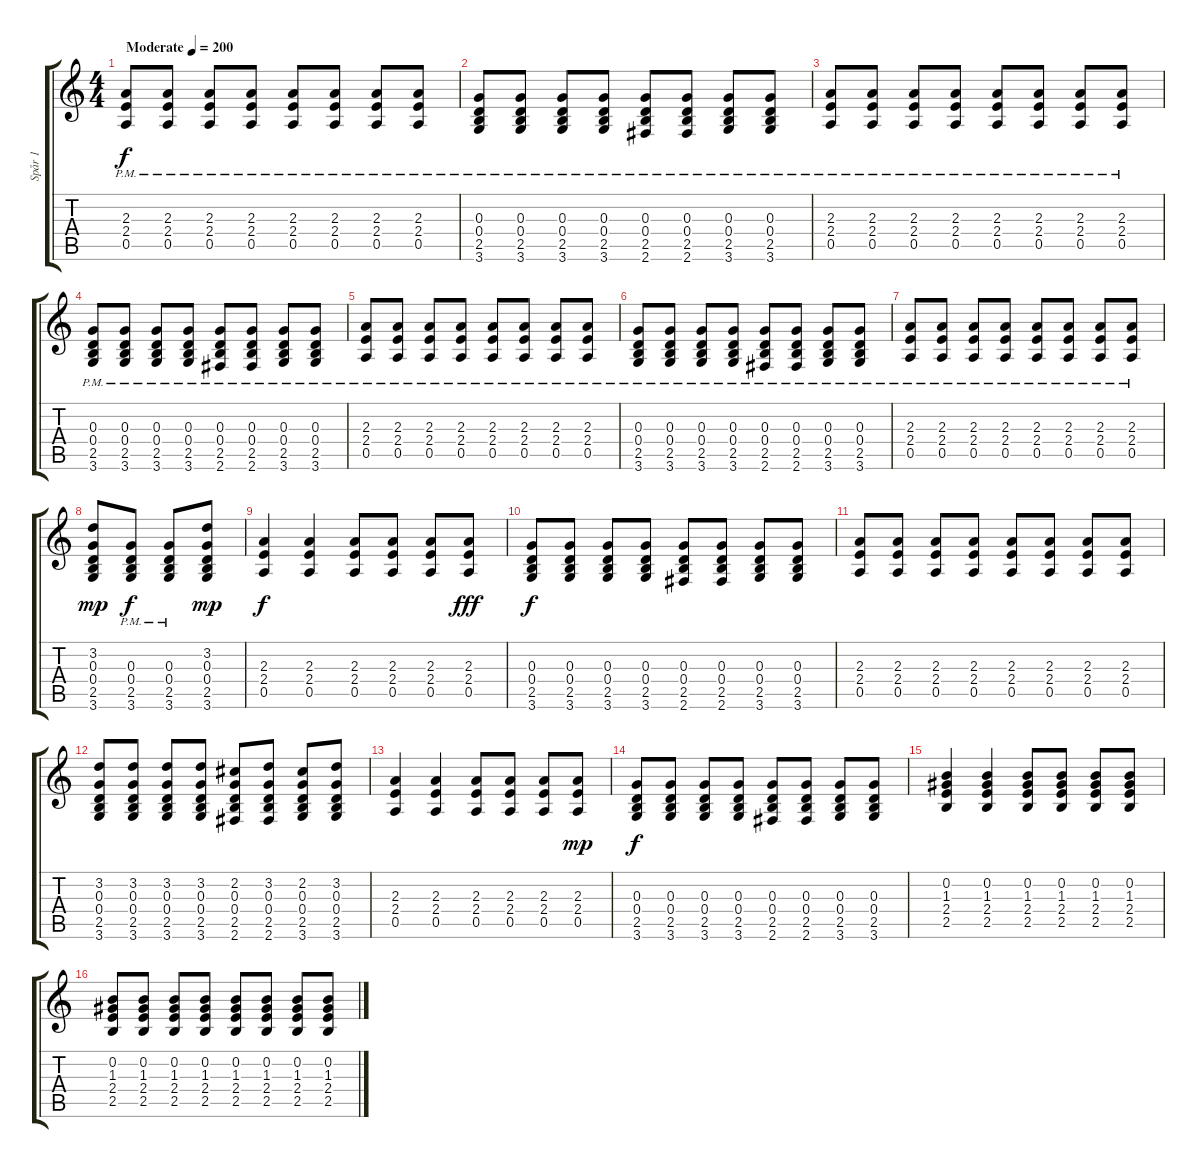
\track ("Spår 1" "Spår 1") {instrument acousticguitarnylon}
\staff {score tabs}
\tuning (E4 B3 G3 D3 A2 E2) {hide}
\ts (4 4)
\tempo (200 "Moderate")
\clef g2
\ks c
(2.3{pm} 2.4{pm} 0.5{pm}).8{dy f instrument acousticguitarnylon} (2.3{pm} 2.4{pm} 0.5{pm}).8 (2.3{pm} 2.4{pm} 0.5{pm}).8 (2.3{pm} 2.4{pm} 0.5{pm}).8 (2.3{pm} 2.4{pm} 0.5{pm}).8 (2.3{pm} 2.4{pm} 0.5{pm}).8 (2.3{pm} 2.4{pm} 0.5{pm}).8 (2.3{pm} 2.4{pm} 0.5{pm}).8 |
(0.3{pm} 0.4{pm} 2.5{pm} 3.6{pm}).8 (0.3{pm} 0.4{pm} 2.5{pm} 3.6{pm}).8 (0.3{pm} 0.4{pm} 2.5{pm} 3.6{pm}).8 (0.3{pm} 0.4{pm} 2.5{pm} 3.6{pm}).8 (0.3{pm} 0.4{pm} 2.5{pm} 2.6{pm}).8 (0.3{pm} 0.4{pm} 2.5{pm} 2.6{pm}).8 (0.3{pm} 0.4{pm} 2.5{pm} 3.6{pm}).8 (0.3{pm} 0.4{pm} 2.5{pm} 3.6{pm}).8 |
(2.3{pm} 2.4{pm} 0.5{pm}).8 (2.3{pm} 2.4{pm} 0.5{pm}).8 (2.3{pm} 2.4{pm} 0.5{pm}).8 (2.3{pm} 2.4{pm} 0.5{pm}).8 (2.3{pm} 2.4{pm} 0.5{pm}).8 (2.3{pm} 2.4{pm} 0.5{pm}).8 (2.3{pm} 2.4{pm} 0.5{pm}).8 (2.3{pm} 2.4{pm} 0.5{pm}).8 |
(0.3{pm} 0.4{pm} 2.5{pm} 3.6{pm}).8 (0.3{pm} 0.4{pm} 2.5{pm} 3.6{pm}).8 (0.3{pm} 0.4{pm} 2.5{pm} 3.6{pm}).8 (0.3{pm} 0.4{pm} 2.5{pm} 3.6{pm}).8 (0.3{pm} 0.4{pm} 2.5{pm} 2.6{pm}).8 (0.3{pm} 0.4{pm} 2.5{pm} 2.6{pm}).8 (0.3{pm} 0.4{pm} 2.5{pm} 3.6{pm}).8 (0.3{pm} 0.4{pm} 2.5{pm} 3.6{pm}).8 |
(2.3{pm} 2.4{pm} 0.5{pm}).8 (2.3{pm} 2.4{pm} 0.5{pm}).8 (2.3{pm} 2.4{pm} 0.5{pm}).8 (2.3{pm} 2.4{pm} 0.5{pm}).8 (2.3{pm} 2.4{pm} 0.5{pm}).8 (2.3{pm} 2.4{pm} 0.5{pm}).8 (2.3{pm} 2.4{pm} 0.5{pm}).8 (2.3{pm} 2.4{pm} 0.5{pm}).8 |
(0.3{pm} 0.4{pm} 2.5{pm} 3.6{pm}).8 (0.3{pm} 0.4{pm} 2.5{pm} 3.6{pm}).8 (0.3{pm} 0.4{pm} 2.5{pm} 3.6{pm}).8 (0.3{pm} 0.4{pm} 2.5{pm} 3.6{pm}).8 (0.3{pm} 0.4{pm} 2.5{pm} 2.6{pm}).8 (0.3{pm} 0.4{pm} 2.5{pm} 2.6{pm}).8 (0.3{pm} 0.4{pm} 2.5{pm} 3.6{pm}).8 (0.3{pm} 0.4{pm} 2.5{pm} 3.6{pm}).8 |
(2.3{pm} 2.4{pm} 0.5{pm}).8 (2.3{pm} 2.4{pm} 0.5{pm}).8 (2.3{pm} 2.4{pm} 0.5{pm}).8 (2.3{pm} 2.4{pm} 0.5{pm}).8 (2.3{pm} 2.4{pm} 0.5{pm}).8 (2.3{pm} 2.4{pm} 0.5{pm}).8 (2.3{pm} 2.4{pm} 0.5{pm}).8 (2.3{pm} 2.4{pm} 0.5{pm}).8 |
(3.2 0.3 0.4 2.5 3.6).8{dy mp} (0.3{pm} 0.4{pm} 2.5{pm} 3.6{pm}).8{dy f} (0.3{pm} 0.4{pm} 2.5{pm} 3.6{pm}).8 (3.2 0.3 0.4 2.5 3.6).8{dy mp} |
(2.3 2.4 0.5).4{dy f} (2.3 2.4 0.5).4 (2.3 2.4 0.5).8 (2.3 2.4 0.5).8 (2.3 2.4 0.5).8 (2.3 2.4 0.5).8{dy fff} |
(0.3 0.4 2.5 3.6).8{dy f} (0.3 0.4 2.5 3.6).8 (0.3 0.4 2.5 3.6).8 (0.3 0.4 2.5 3.6).8 (0.3 0.4 2.5 2.6).8 (0.3 0.4 2.5 2.6).8 (0.3 0.4 2.5 3.6).8 (0.3 0.4 2.5 3.6).8 |
(2.3 2.4 0.5).8 (2.3 2.4 0.5).8 (2.3 2.4 0.5).8 (2.3 2.4 0.5).8 (2.3 2.4 0.5).8 (2.3 2.4 0.5).8 (2.3 2.4 0.5).8 (2.3 2.4 0.5).8 |
(3.2 0.3 0.4 2.5 3.6).8 (3.2 0.3 0.4 2.5 3.6).8 (3.2 0.3 0.4 2.5 3.6).8 (3.2 0.3 0.4 2.5 3.6).8 (2.2 0.3 0.4 2.5 2.6).8 (3.2 0.3 0.4 2.5 2.6).8 (2.2 0.3 0.4 2.5 3.6).8 (3.2 0.3 0.4 2.5 3.6).8 |
(2.3 2.4 0.5).4 (2.3 2.4 0.5).4 (2.3 2.4 0.5).8 (2.3 2.4 0.5).8 (2.3 2.4 0.5).8 (2.3 2.4 0.5).8{dy mp} |
(0.3 0.4 2.5 3.6).8{dy f} (0.3 0.4 2.5 3.6).8 (0.3 0.4 2.5 3.6).8 (0.3 0.4 2.5 3.6).8 (0.3 0.4 2.5 2.6).8 (0.3 0.4 2.5 2.6).8 (0.3 0.4 2.5 3.6).8 (0.3 0.4 2.5 3.6).8 |
(0.2 1.3 2.4 2.5).4 (0.2 1.3 2.4 2.5).4 (0.2 1.3 2.4 2.5).8 (0.2 1.3 2.4 2.5).8 (0.2 1.3 2.4 2.5).8 (0.2 1.3 2.4 2.5).8 |
(0.2 1.3 2.4 2.5).8 (0.2 1.3 2.4 2.5).8 (0.2 1.3 2.4 2.5).8 (0.2 1.3 2.4 2.5).8 (0.2 1.3 2.4 2.5).8 (0.2 1.3 2.4 2.5).8 (0.2 1.3 2.4 2.5).8 (0.2 1.3 2.4 2.5).8
